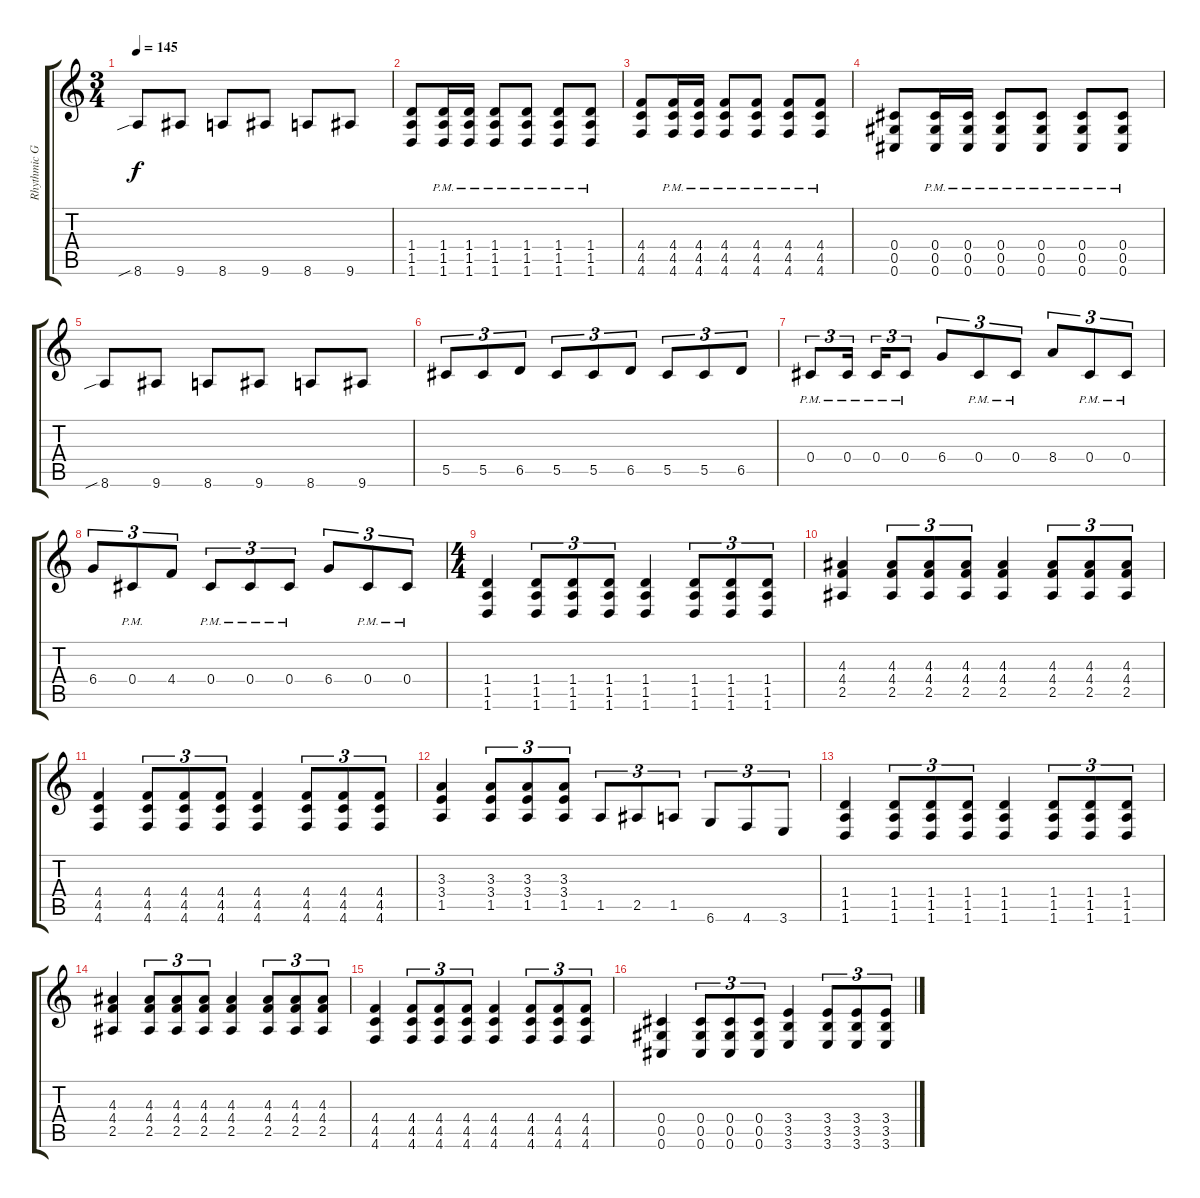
\track ("Rhythmic Guitar" "Rhythmic G") {instrument distortionguitar}
\staff {score tabs}
\tuning (Eb4 Bb3 Gb3 Db3 Ab2 Db2) {hide}
\ts (3 4)
\tempo 145
\clef g2
\ks c
8.6{sib}.8{dy f} 9.6.8 8.6.8 9.6.8 8.6.8 9.6.8 |
(1.4 1.5 1.6).8 (1.4{pm} 1.5{pm} 1.6{pm}).16 (1.4{pm} 1.5{pm} 1.6{pm}).16 (1.4{pm} 1.5{pm} 1.6{pm}).8 (1.4{pm} 1.5{pm} 1.6{pm}).8 (1.4{pm} 1.5{pm} 1.6{pm}).8 (1.4{pm} 1.5{pm} 1.6{pm}).8 |
(4.4 4.5 4.6).8 (4.4{pm} 4.5{pm} 4.6{pm}).16 (4.4{pm} 4.5{pm} 4.6{pm}).16 (4.4{pm} 4.5{pm} 4.6{pm}).8 (4.4{pm} 4.5{pm} 4.6{pm}).8 (4.4{pm} 4.5{pm} 4.6{pm}).8 (4.4{pm} 4.5{pm} 4.6{pm}).8 |
(0.4 0.5 0.6).8 (0.4{pm} 0.5{pm} 0.6{pm}).16 (0.4{pm} 0.5{pm} 0.6{pm}).16 (0.4{pm} 0.5{pm} 0.6{pm}).8 (0.4{pm} 0.5{pm} 0.6{pm}).8 (0.4{pm} 0.5{pm} 0.6{pm}).8 (0.4{pm} 0.5{pm} 0.6{pm}).8 |
8.6{sib}.8 9.6.8 8.6.8 9.6.8 8.6.8 9.6.8 |
5.5.8{tu (3 2)} 5.5.8{tu (3 2)} 6.5.8{tu (3 2)} 5.5.8{tu (3 2)} 5.5.8{tu (3 2)} 6.5.8{tu (3 2)} 5.5.8{tu (3 2)} 5.5.8{tu (3 2)} 6.5.8{tu (3 2)} |
0.4{pm}.8{tu (3 2)} 0.4{pm}.16{tu (3 2) beam splitsecondary} 0.4{pm}.16{tu (3 2)} 0.4{pm}.8{tu (3 2)} 6.4.8{tu (3 2)} 0.4{pm}.8{tu (3 2)} 0.4{pm}.8{tu (3 2)} 8.4.8{tu (3 2)} 0.4{pm}.8{tu (3 2)} 0.4{pm}.8{tu (3 2)} |
6.4.8{tu (3 2)} 0.4{pm}.8{tu (3 2)} 4.4.8{tu (3 2)} 0.4{pm}.8{tu (3 2)} 0.4{pm}.8{tu (3 2)} 0.4{pm}.8{tu (3 2)} 6.4.8{tu (3 2)} 0.4{pm}.8{tu (3 2)} 0.4{pm}.8{tu (3 2)} |
\ts (4 4)
(1.4 1.5 1.6).4 (1.4 1.5 1.6).8{tu (3 2)} (1.4 1.5 1.6).8{tu (3 2)} (1.4 1.5 1.6).8{tu (3 2)} (1.4 1.5 1.6).4 (1.4 1.5 1.6).8{tu (3 2)} (1.4 1.5 1.6).8{tu (3 2)} (1.4 1.5 1.6).8{tu (3 2)} |
(4.3 4.4 2.5).4 (4.3 4.4 2.5).8{tu (3 2)} (4.3 4.4 2.5).8{tu (3 2)} (4.3 4.4 2.5).8{tu (3 2)} (4.3 4.4 2.5).4 (4.3 4.4 2.5).8{tu (3 2)} (4.3 4.4 2.5).8{tu (3 2)} (4.3 4.4 2.5).8{tu (3 2)} |
(4.4 4.5 4.6).4 (4.4 4.5 4.6).8{tu (3 2)} (4.4 4.5 4.6).8{tu (3 2)} (4.4 4.5 4.6).8{tu (3 2)} (4.4 4.5 4.6).4 (4.4 4.5 4.6).8{tu (3 2)} (4.4 4.5 4.6).8{tu (3 2)} (4.4 4.5 4.6).8{tu (3 2)} |
(3.3 3.4 1.5).4 (3.3 3.4 1.5).8{tu (3 2)} (3.3 3.4 1.5).8{tu (3 2)} (3.3 3.4 1.5).8{tu (3 2)} 1.5.8{tu (3 2)} 2.5.8{tu (3 2)} 1.5.8{tu (3 2)} 6.6.8{tu (3 2)} 4.6.8{tu (3 2)} 3.6.8{tu (3 2)} |
(1.4 1.5 1.6).4 (1.4 1.5 1.6).8{tu (3 2)} (1.4 1.5 1.6).8{tu (3 2)} (1.4 1.5 1.6).8{tu (3 2)} (1.4 1.5 1.6).4 (1.4 1.5 1.6).8{tu (3 2)} (1.4 1.5 1.6).8{tu (3 2)} (1.4 1.5 1.6).8{tu (3 2)} |
(4.3 4.4 2.5).4 (4.3 4.4 2.5).8{tu (3 2)} (4.3 4.4 2.5).8{tu (3 2)} (4.3 4.4 2.5).8{tu (3 2)} (4.3 4.4 2.5).4 (4.3 4.4 2.5).8{tu (3 2)} (4.3 4.4 2.5).8{tu (3 2)} (4.3 4.4 2.5).8{tu (3 2)} |
(4.4 4.5 4.6).4 (4.4 4.5 4.6).8{tu (3 2)} (4.4 4.5 4.6).8{tu (3 2)} (4.4 4.5 4.6).8{tu (3 2)} (4.4 4.5 4.6).4 (4.4 4.5 4.6).8{tu (3 2)} (4.4 4.5 4.6).8{tu (3 2)} (4.4 4.5 4.6).8{tu (3 2)} |
(0.4 0.5 0.6).4 (0.4 0.5 0.6).8{tu (3 2)} (0.4 0.5 0.6).8{tu (3 2)} (0.4 0.5 0.6).8{tu (3 2)} (3.4 3.5 3.6).4 (3.4 3.5 3.6).8{tu (3 2)} (3.4 3.5 3.6).8{tu (3 2)} (3.4 3.5 3.6).8{tu (3 2)}
